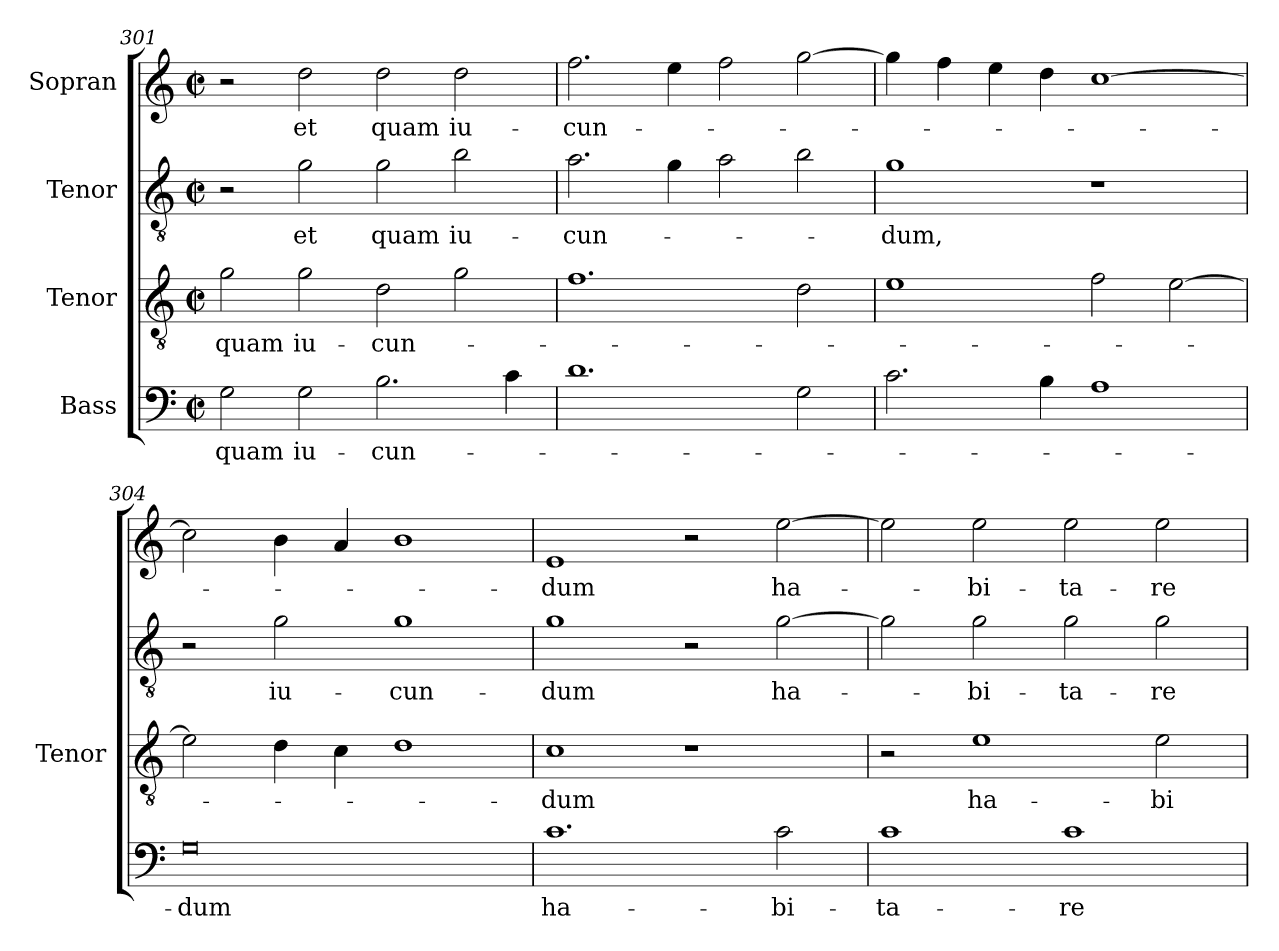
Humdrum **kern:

**kern	**text	**kern	**text	**kern	**text	**kern	**text
*part4	*part4	*part3	*part3	*part2	*part2	*part1	*part1
*staff4	*staff4	*staff3	*staff3	*staff2	*staff2	*staff1	*staff1
*I"Bass	*	*I"Tenor	*	*I"Tenor	*	*I"Sopran	*
*	*	*I'Tenor	*	*	*	*	*
*clefF4	*	*clefGv2	*	*clefGv2	*	*clefG2	*
*	*	*ITrd7c12	*	*ITrd7c12	*	*	*
*k[]	*	*k[]	*	*k[]	*	*k[]	*
*M2/2	*	*M2/2	*	*M2/2	*	*M2/2	*
*met(c|)	*	*met(c|)	*	*met(c|)	*	*met(c|)	*
=301	=301	=301	=301	=301	=301	=301	=301
!	!LO:LY:b:color=#000000	!	!	!	!	!	!
!	!	!	!LO:LY:b:color=#000000	!	!	!	!
2Gi\	quam	2Gi\	quam	2r	.	2r	.
!	!LO:LY:b:color=#000000	!	!	!	!	!	!
!	!	!	!LO:LY:b:color=#000000	!	!	!	!
!	!	!	!	!	!LO:LY:b:color=#000000	!	!
!	!	!	!	!	!	!	!LO:LY:b:color=#000000
2Gi\	iu-	2Gi\	iu-	2Gi\	et	2ddi\	et
!	!LO:LY:b:color=#000000	!	!	!	!	!	!
!	!	!	!LO:LY:b:color=#000000	!	!	!	!
!	!	!	!	!	!LO:LY:b:color=#000000	!	!
!	!	!	!	!	!	!	!LO:LY:b:color=#000000
2.Bi\	-cun-	2Di\	-cun-	2Gi\	quam	2ddi\	quam
!	!	!	!	!	!LO:LY:b:color=#000000	!	!
!	!	!	!	!	!	!	!LO:LY:b:color=#000000
.	.	2Gi\	.	2Bi\	iu-	2ddi\	iu-
4ci\	.	.	.	.	.	.	.
=302	=302	=302	=302	=302	=302	=302	=302
!	!	!	!	!	!LO:LY:b:color=#000000	!	!
!	!	!	!	!	!	!	!LO:LY:b:color=#000000
1.di	.	1.Fi	.	2.Ai\	-cun-	2.ffi\	-cun-
.	.	.	.	4Gi\	.	4eei\	.
.	.	.	.	2Ai\	.	2ffi\	.
2Gi\	.	2Di\	.	2Bi\	.	[>2ggi\	.
!!LO:PB:g=z
=303	=303	=303	=303	=303	=303	=303	=303
!	!	!	!	!	!LO:LY:b:color=#000000	!	!
2.ci\	.	1Ei	.	1Gi	-dum,	4ggi\]	.
.	.	.	.	.	.	4ffi\	.
.	.	.	.	.	.	4eei\	.
4Bi\	.	.	.	.	.	4ddi\	.
1Ai	.	2Fi\	.	1r	.	[>1cci	.
.	.	[>2Ei\	.	.	.	.	.
=304	=304	=304	=304	=304	=304	=304	=304
!	!LO:LY:b:color=#000000	!	!	!	!	!	!
0Gi	-dum	2Ei\]	.	2r	.	2cci\]	.
!	!	!	!	!	!LO:LY:b:color=#000000	!	!
.	.	4Di\	.	2Gi\	iu-	4bi\	.
.	.	4Ci\	.	.	.	4ai/	.
!	!	!	!	!	!LO:LY:b:color=#000000	!	!
.	.	1Di	.	1Gi	-cun-	1bi	.
=305	=305	=305	=305	=305	=305	=305	=305
!	!LO:LY:b:color=#000000	!	!	!	!	!	!
!	!	!	!LO:LY:b:color=#000000	!	!	!	!
!	!	!	!	!	!LO:LY:b:color=#000000	!	!
!	!	!	!	!	!	!	!LO:LY:b:color=#000000
1.ci	ha-	1Ci	-dum	1Gi	-dum	1ei	-dum
.	.	1r	.	2r	.	2r	.
!	!LO:LY:b:color=#000000	!	!	!	!	!	!
!	!	!	!	!	!LO:LY:b:color=#000000	!	!
!	!	!	!	!	!	!	!LO:LY:b:color=#000000
2ci\	-bi-	.	.	[>2Gi\	ha-	[>2eei\	ha-
=306	=306	=306	=306	=306	=306	=306	=306
!	!LO:LY:b:color=#000000	!	!	!	!	!	!
1ci	-ta-	2r	.	2Gi\]	.	2eei\]	.
!	!	!	!LO:LY:b:color=#000000	!	!	!	!
!	!	!	!	!	!LO:LY:b:color=#000000	!	!
!	!	!	!	!	!	!	!LO:LY:b:color=#000000
.	.	1Ei	ha-	2Gi\	-bi-	2eei\	-bi-
!	!LO:LY:b:color=#000000	!	!	!	!	!	!
!	!	!	!	!	!LO:LY:b:color=#000000	!	!
!	!	!	!	!	!	!	!LO:LY:b:color=#000000
1ci	-re	.	.	2Gi\	-ta-	2eei\	-ta-
!	!	!	!LO:LY:b:color=#000000	!	!	!	!
!	!	!	!	!	!LO:LY:b:color=#000000	!	!
!	!	!	!	!	!	!	!LO:LY:b:color=#000000
.	.	2Ei\	-bi-	2Gi\	-re	2eei\	-re
=	=	=	=	=	=	=	=
*-	*-	*-	*-	*-	*-	*-	*-
